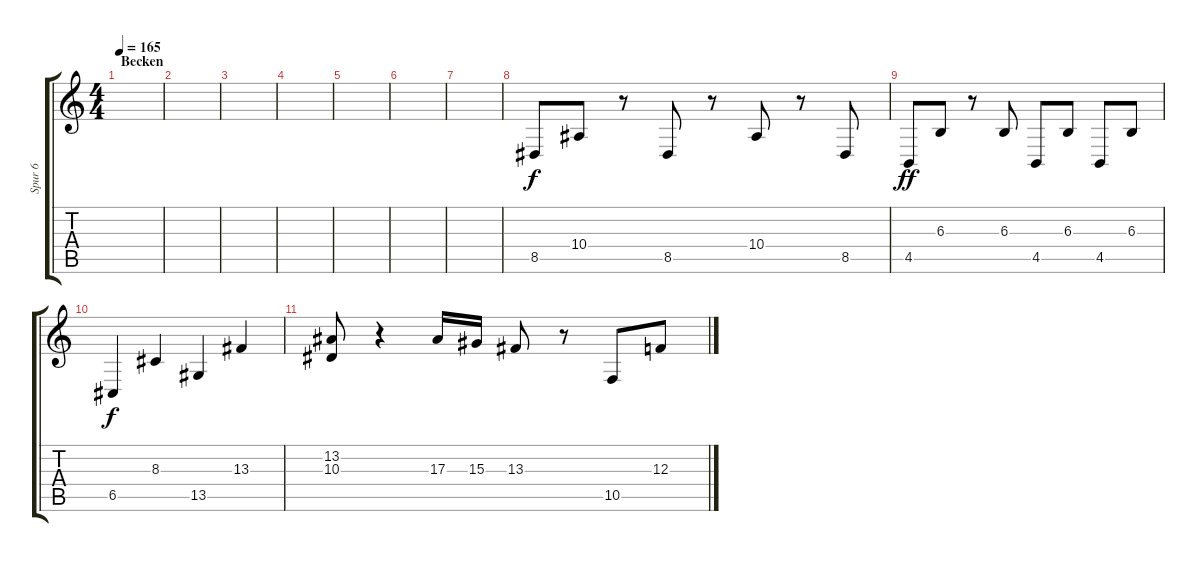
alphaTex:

\track ("Spur 6" "Spur 6") {instrument harpsichord}
\staff {score tabs}
\tuning (D4 A3 F3 C3 G2 D2) {hide}
\ts (4 4)
\section ("" "Becken")
\tempo 165
\clef g2
\ks c
|
|
|
|
|
|
|
8.5.8{instrument honkytonkpiano} 10.4.8 r.8 8.5.8 r.8 10.4.8 r.8 8.5.8 |
4.5.8{dy ff} 6.3.8 r.8 6.3.8 4.5.8 6.3.8 4.5.8 6.3.8 |
6.5.4{dy f} 8.3.4 13.5.4 13.3.4 |
(13.2 10.3).8 r.4 17.3.16 15.3.16 13.3.8 r.8 10.5.8 12.3.8
